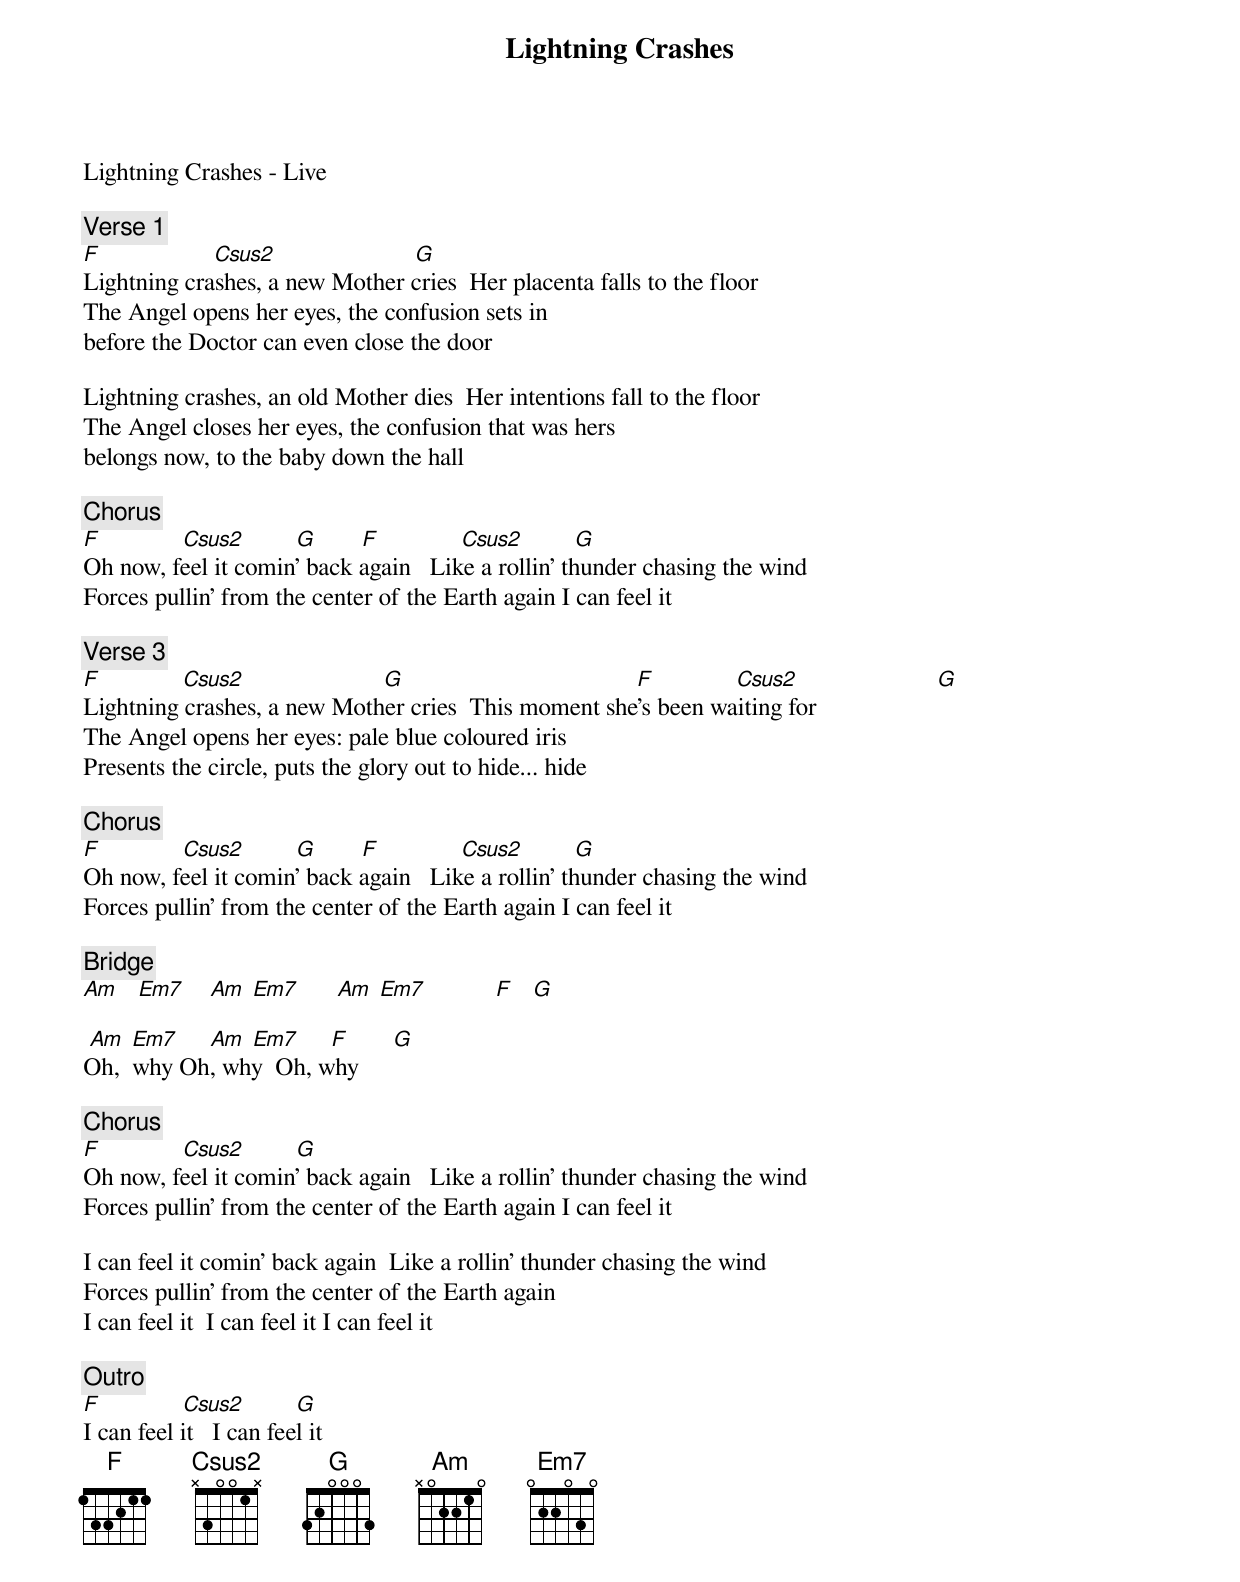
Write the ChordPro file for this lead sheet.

{title: Lightning Crashes}
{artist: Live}
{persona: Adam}
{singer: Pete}
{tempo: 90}
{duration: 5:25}
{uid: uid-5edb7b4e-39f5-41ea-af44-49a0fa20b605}
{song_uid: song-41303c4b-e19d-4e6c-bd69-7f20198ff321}



Lightning Crashes - Live

{comment: Verse 1}
[F]            	     [Csus2]                    		[G]
Lightning crashes, a new Mother cries		Her placenta falls to the floor
The Angel opens her eyes, the confusion sets in
before the Doctor can even close the door

Lightning crashes, an old Mother dies		Her intentions fall to the floor
The Angel closes her eyes, the confusion that was hers
belongs now, to the baby down the hall

{comment: Chorus}
[F]            	[Csus2]        [G]    			[F]            	[Csus2]        [G]
Oh now, feel it comin' back again  	Like a rollin' thunder chasing the wind
Forces pullin' from the center of the Earth again	I can feel it

{comment: Verse 3}
[F]            	[Csus2]                    		[G]                                     [F]            	[Csus2]                    		[G]
Lightning crashes, a new Mother cries		This moment she's been waiting for
The Angel opens her eyes: pale blue coloured iris
Presents the circle, puts the glory out to hide... hide

{comment: Chorus}
[F]            	[Csus2]        [G]    			[F]            	[Csus2]        [G]
Oh now, feel it comin' back again  	Like a rollin' thunder chasing the wind
Forces pullin' from the center of the Earth again	I can feel it

{comment: Bridge}
[Am]   [Em7]    [Am] [Em7]      [Am] [Em7]           [F]   [G]

	[Am]	[Em7]   		[Am]	[Em7]   		[F]       [G]
Oh,  why	Oh, why		Oh, why

{comment: Chorus}
[F]            	[Csus2]        [G]
Oh now, feel it comin' back again  	Like a rollin' thunder chasing the wind
Forces pullin' from the center of the Earth again	I can feel it

I can feel it comin' back again		Like a rollin' thunder chasing the wind
Forces pullin' from the center of the Earth again
I can feel it 	I can feel it	I can feel it

{comment: Outro}
[F]            	[Csus2]        [G]
I can feel it	 	I can feel it
